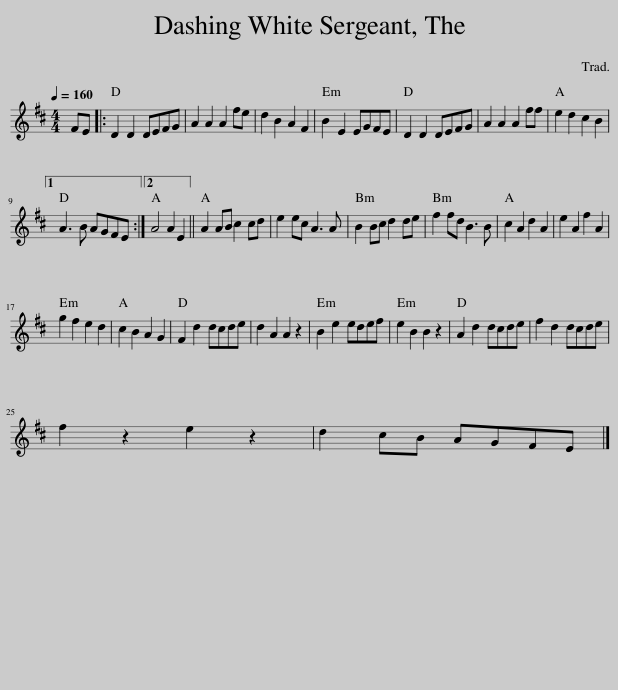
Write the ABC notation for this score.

X:1
L:1/8
Q:1/4=160
M:4/4
I:linebreak $
K:D
V:1 treble
V:1
 FE |: D2 D2 DEFG | A2 A2 A2 fe | d2 B2 A2 F2 | B2 E2 EGFE | %5
 D2 D2 DEFG | A2 A2 A2 ff | e2 d2 c2 B2 |1$ A3 B AGFE :|2 A4 A2 E2 || %10
 A2 AB c2 cd | e2 ec A3 A | B2 Bc d2 de | f2 fd B3 B | c2 A2 d2 A2 | %15
 e2 A2 f2 A2 |$ g2 f2 e2 d2 | c2 B2 A2 G2 | F2 d2 dcde | d2 A2 A2 z2 | %20
 B2 e2 edef | e2 B2 B2 z2 | A2 d2 dcde | f2 d2 dcde |$ f2 z2 e2 z2 | %25
 d2 cB AGFE |] %26
